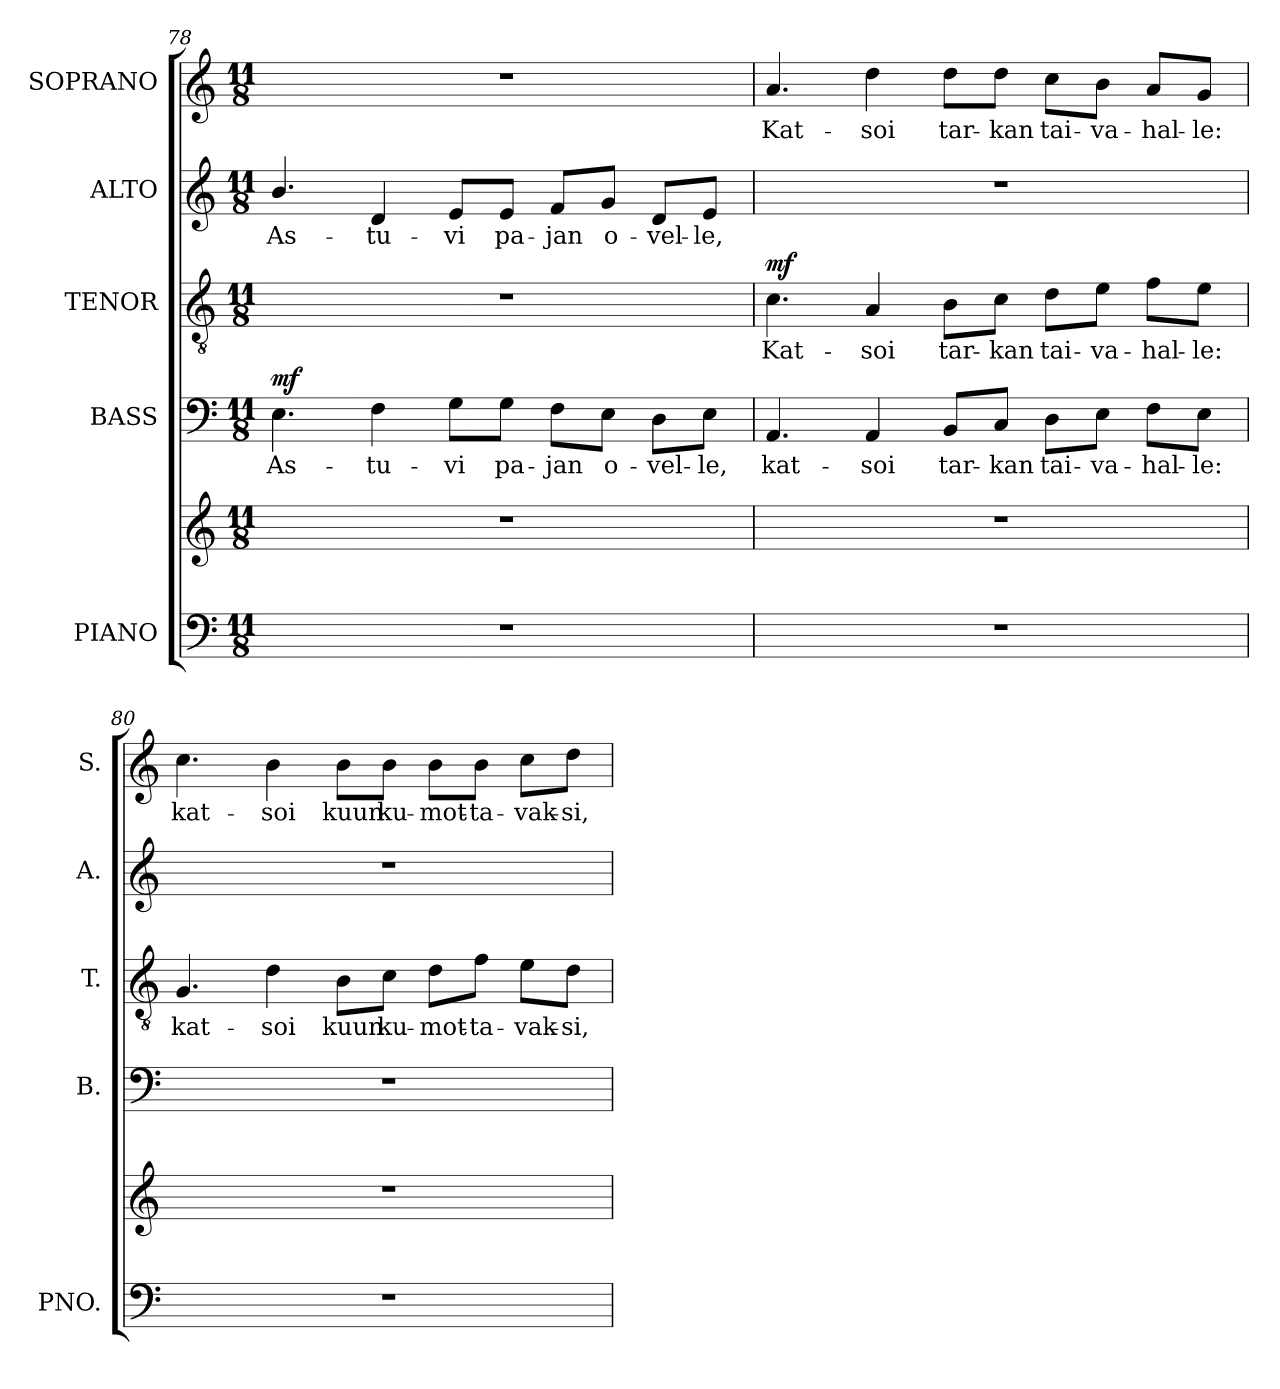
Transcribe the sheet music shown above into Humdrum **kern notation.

**kern	**kern	**kern	**text	**dynam	**kern	**text	**dynam	**kern	**text	**kern	**text
*part5	*part5	*part4	*part4	*part4	*part3	*part3	*part3	*part2	*part2	*part1	*part1
*staff6	*staff5	*staff4	*staff4	*staff4	*staff3	*staff3	*staff3	*staff2	*staff2	*staff1	*staff1
*I"PIANO	*	*I"BASS	*	*	*I"TENOR	*	*	*I"ALTO	*	*I"SOPRANO	*
*I'PNO.	*	*I'B.	*	*	*I'T.	*	*	*I'A.	*	*I'S.	*
*clefF4	*clefG2	*clefF4	*	*	*clefGv2	*	*	*clefG2	*	*clefG2	*
*	*	*	*	*	*ITrd7c12	*	*	*	*	*	*
*k[]	*k[]	*k[]	*	*	*k[]	*	*	*k[]	*	*k[]	*
*C:	*C:	*C:	*	*	*C:	*	*	*C:	*	*C:	*
*M11/8	*M11/8	*M11/8	*	*	*M11/8	*	*	*M11/8	*	*M11/8	*
=78	=78	=78	=78	=78	=78	=78	=78	=78	=78	=78	=78
!LO:N:vis=1	!LO:N:vis=1	!	!	!	!	!	!	!	!	!	!
!	!	!	!LO:LY:b:color=#000000	!	!LO:N:vis=1	!	!	!	!	!	!
!	!	!	!	!	!	!	!	!	!LO:LY:b:color=#000000	!LO:N:vis=1	!
8%11r	8%11r	4.Ei\	As-	mf	8%11r	.	.	4.bi/	As-	8%11r	.
!	!	!	!LO:LY:b:color=#000000	!	!	!	!	!	!	!	!
!	!	!	!	!	!	!	!	!	!LO:LY:b:color=#000000	!	!
.	.	4Fi\	-tu-	.	.	.	.	4di/	-tu-	.	.
!	!	!	!LO:LY:b:color=#000000	!	!	!	!	!	!	!	!
!	!	!	!	!	!	!	!	!	!LO:LY:b:color=#000000	!	!
.	.	8Gi\L	-vi	.	.	.	.	8ei/L	-vi	.	.
!	!	!	!LO:LY:b:color=#000000	!	!	!	!	!	!	!	!
!	!	!	!	!	!	!	!	!	!LO:LY:b:color=#000000	!	!
.	.	8Gi\J	pa-	.	.	.	.	8ei/J	pa-	.	.
!	!	!	!LO:LY:b:color=#000000	!	!	!	!	!	!	!	!
!	!	!	!	!	!	!	!	!	!LO:LY:b:color=#000000	!	!
.	.	8Fi\L	-jan	.	.	.	.	8fi/L	-jan	.	.
!	!	!	!LO:LY:b:color=#000000	!	!	!	!	!	!	!	!
!	!	!	!	!	!	!	!	!	!LO:LY:b:color=#000000	!	!
.	.	8Ei\J	o-	.	.	.	.	8gi/J	o-	.	.
!	!	!	!LO:LY:b:color=#000000	!	!	!	!	!	!	!	!
!	!	!	!	!	!	!	!	!	!LO:LY:b:color=#000000	!	!
.	.	8Di\L	-vel-	.	.	.	.	8di/L	-vel-	.	.
!	!	!	!LO:LY:b:color=#000000	!	!	!	!	!	!	!	!
!	!	!	!	!	!	!	!	!	!LO:LY:b:color=#000000	!	!
.	.	8Ei\J	-le,	.	.	.	.	8ei/J	-le,	.	.
!!LO:LB:g=z
=79	=79	=79	=79	=79	=79	=79	=79	=79	=79	=79	=79
!LO:N:vis=1	!LO:N:vis=1	!	!	!	!	!	!	!	!	!	!
!	!	!	!LO:LY:b:color=#000000	!	!	!	!	!	!	!	!
!	!	!	!	!	!	!LO:LY:b:color=#000000	!	!LO:N:vis=1	!	!	!
!	!	!	!	!	!	!	!	!	!	!	!LO:LY:b:color=#000000
8%11r	8%11r	4.AAi/	kat-	.	4.Ci\	Kat-	mf	8%11r	.	4.ai/	Kat-
!	!	!	!LO:LY:b:color=#000000	!	!	!	!	!	!	!	!
!	!	!	!	!	!	!LO:LY:b:color=#000000	!	!	!	!	!
!	!	!	!	!	!	!	!	!	!	!	!LO:LY:b:color=#000000
.	.	4AAi/	-soi	.	4AAi/	-soi	.	.	.	4ddi\	-soi
!	!	!	!LO:LY:b:color=#000000	!	!	!	!	!	!	!	!
!	!	!	!	!	!	!LO:LY:b:color=#000000	!	!	!	!	!
!	!	!	!	!	!	!	!	!	!	!	!LO:LY:b:color=#000000
.	.	8BBi/L	tar-	.	8BBi\L	tar-	.	.	.	8ddi\L	tar-
!	!	!	!LO:LY:b:color=#000000	!	!	!	!	!	!	!	!
!	!	!	!	!	!	!LO:LY:b:color=#000000	!	!	!	!	!
!	!	!	!	!	!	!	!	!	!	!	!LO:LY:b:color=#000000
.	.	8Ci/J	-kan	.	8Ci\J	-kan	.	.	.	8ddi\J	-kan
!	!	!	!LO:LY:b:color=#000000	!	!	!	!	!	!	!	!
!	!	!	!	!	!	!LO:LY:b:color=#000000	!	!	!	!	!
!	!	!	!	!	!	!	!	!	!	!	!LO:LY:b:color=#000000
.	.	8Di\L	tai-	.	8Di\L	tai-	.	.	.	8cci\L	tai-
!	!	!	!LO:LY:b:color=#000000	!	!	!	!	!	!	!	!
!	!	!	!	!	!	!LO:LY:b:color=#000000	!	!	!	!	!
!	!	!	!	!	!	!	!	!	!	!	!LO:LY:b:color=#000000
.	.	8Ei\J	-va-	.	8Ei\J	-va-	.	.	.	8bi\J	-va-
!	!	!	!LO:LY:b:color=#000000	!	!	!	!	!	!	!	!
!	!	!	!	!	!	!LO:LY:b:color=#000000	!	!	!	!	!
!	!	!	!	!	!	!	!	!	!	!	!LO:LY:b:color=#000000
.	.	8Fi\L	-hal-	.	8Fi\L	-hal-	.	.	.	8ai/L	-hal-
!	!	!	!LO:LY:b:color=#000000	!	!	!	!	!	!	!	!
!	!	!	!	!	!	!LO:LY:b:color=#000000	!	!	!	!	!
!	!	!	!	!	!	!	!	!	!	!	!LO:LY:b:color=#000000
.	.	8Ei\J	-le:	.	8Ei\J	-le:	.	.	.	8gi/J	-le:
=80	=80	=80	=80	=80	=80	=80	=80	=80	=80	=80	=80
!LO:N:vis=1	!LO:N:vis=1	!LO:N:vis=1	!	!	!	!	!	!	!	!	!
!	!	!	!	!	!	!LO:LY:b:color=#000000	!	!LO:N:vis=1	!	!	!
!	!	!	!	!	!	!	!	!	!	!	!LO:LY:b:color=#000000
8%11r	8%11r	8%11r	.	.	4.GGi/	kat-	.	8%11r	.	4.cci\	kat-
!	!	!	!	!	!	!LO:LY:b:color=#000000	!	!	!	!	!
!	!	!	!	!	!	!	!	!	!	!	!LO:LY:b:color=#000000
.	.	.	.	.	4Di\	-soi	.	.	.	4bi\	-soi
!	!	!	!	!	!	!LO:LY:b:color=#000000	!	!	!	!	!
!	!	!	!	!	!	!	!	!	!	!	!LO:LY:b:color=#000000
.	.	.	.	.	8BBi\L	kuun	.	.	.	8bi\L	kuun
!	!	!	!	!	!	!LO:LY:b:color=#000000	!	!	!	!	!
!	!	!	!	!	!	!	!	!	!	!	!LO:LY:b:color=#000000
.	.	.	.	.	8Ci\J	ku-	.	.	.	8bi\J	ku-
!	!	!	!	!	!	!LO:LY:b:color=#000000	!	!	!	!	!
!	!	!	!	!	!	!	!	!	!	!	!LO:LY:b:color=#000000
.	.	.	.	.	8Di\L	-mot-	.	.	.	8bi\L	-mot-
!	!	!	!	!	!	!LO:LY:b:color=#000000	!	!	!	!	!
!	!	!	!	!	!	!	!	!	!	!	!LO:LY:b:color=#000000
.	.	.	.	.	8Fi\J	-ta-	.	.	.	8bi\J	-ta-
!	!	!	!	!	!	!LO:LY:b:color=#000000	!	!	!	!	!
!	!	!	!	!	!	!	!	!	!	!	!LO:LY:b:color=#000000
.	.	.	.	.	8Ei\L	-vak-	.	.	.	8cci\L	-vak-
!	!	!	!	!	!	!LO:LY:b:color=#000000	!	!	!	!	!
!	!	!	!	!	!	!	!	!	!	!	!LO:LY:b:color=#000000
.	.	.	.	.	8Di\J	-si,	.	.	.	8ddi\J	-si,
=	=	=	=	=	=	=	=	=	=	=	=
*-	*-	*-	*-	*-	*-	*-	*-	*-	*-	*-	*-
